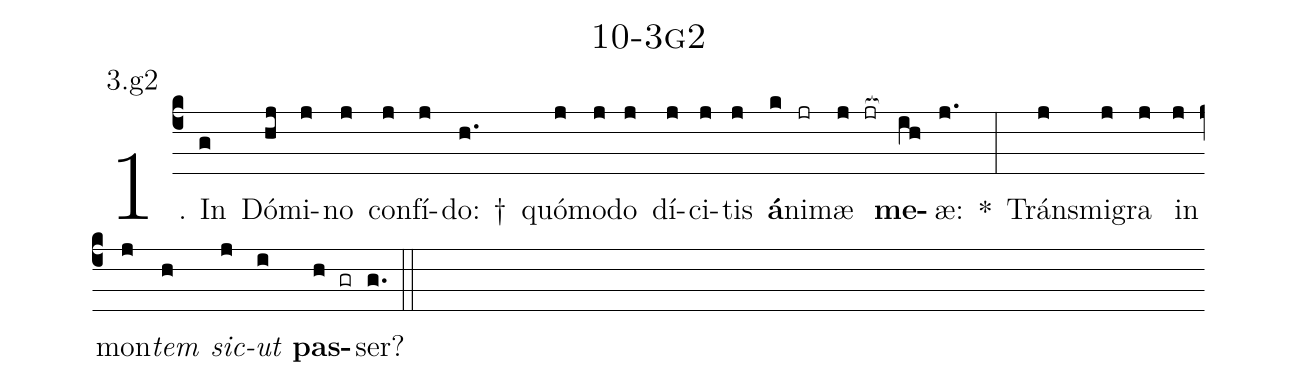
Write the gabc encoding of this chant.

name: 10-3g2;
annotation: 3.g2;
%%
(c4)1. In(g) Dó(hj)mi(j)no(j) con(j)fí(j)do: †(h.) quó(j)mo(j)do(j) dí(j)ci(j)tis(j) <b>á</b>(k)ni(jr)mæ(j jr[ocb:1{]) <b>me</b>(ih[ocb:0}])æ:(j.) *(:) Tráns(j)mi(j)gra(j) in(j) mon(j)<i>tem</i>(h) <i>sic</i>(j)<i>ut</i>(i) <b>pas</b>(h gr)ser?(g.) (::)
